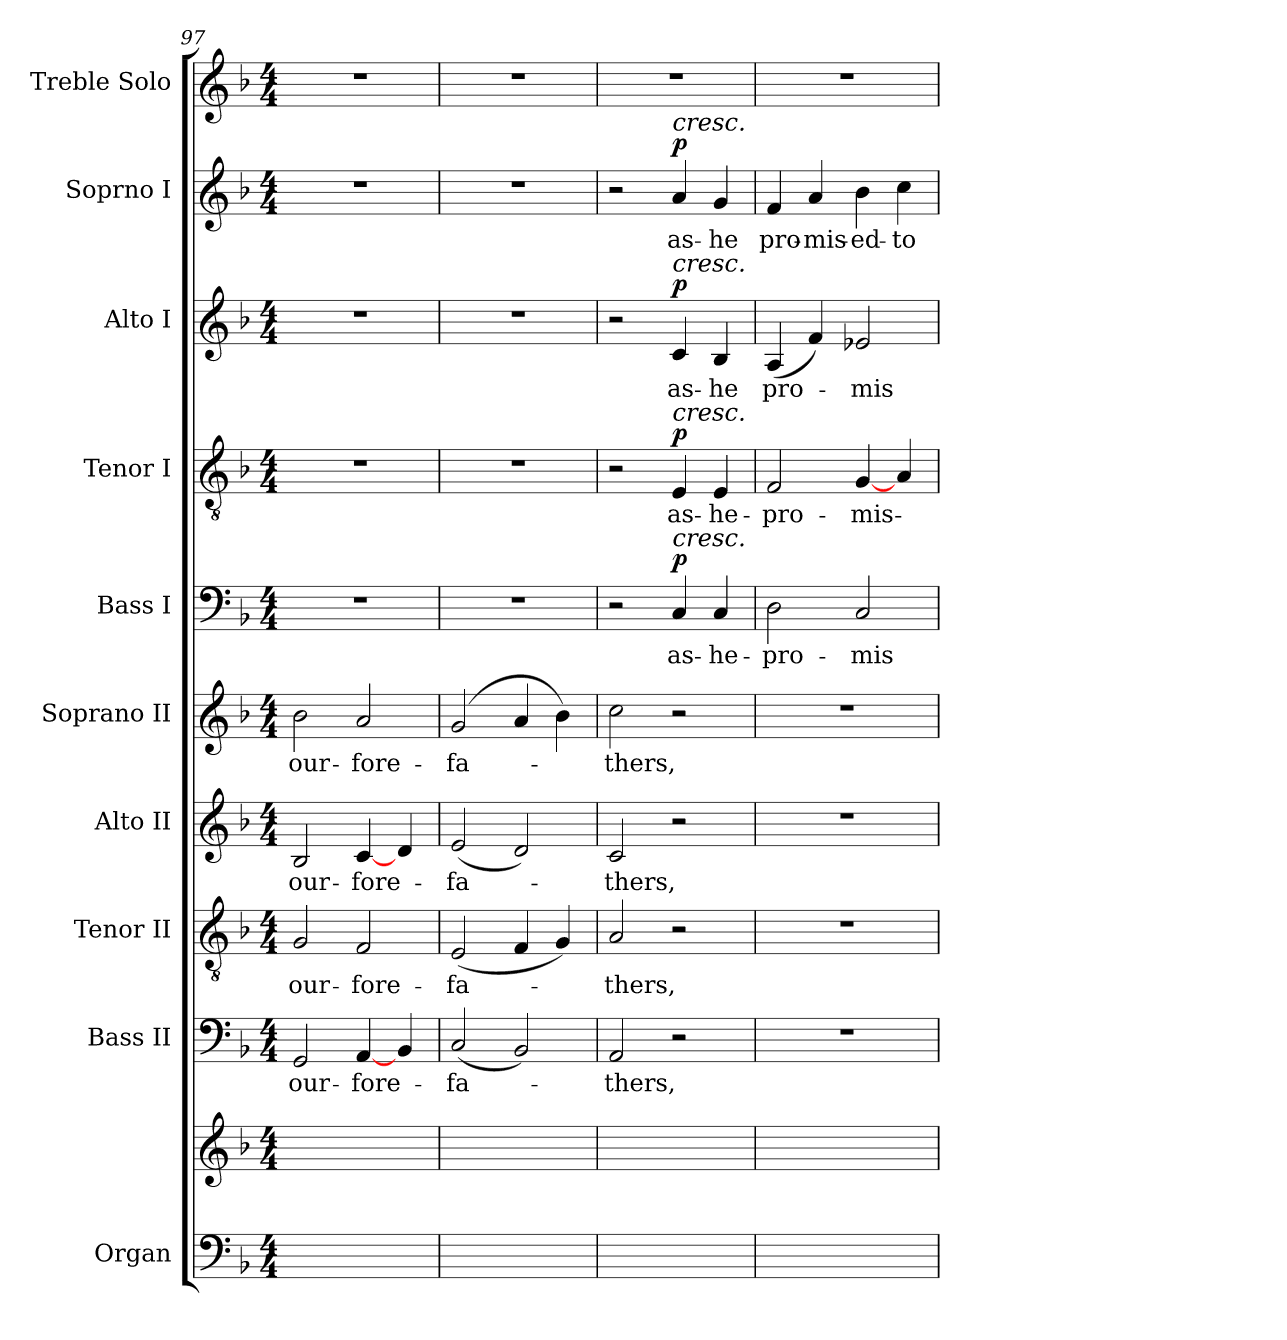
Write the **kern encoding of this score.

**kern	**kern	**kern	**text	**kern	**text	**kern	**text	**kern	**text	**kern	**text	**dynam	**kern	**text	**dynam	**kern	**text	**dynam	**kern	**text	**dynam	**kern
*part10	*part10	*part9	*part9	*part8	*part8	*part7	*part7	*part6	*part6	*part5	*part5	*part5	*part4	*part4	*part4	*part3	*part3	*part3	*part2	*part2	*part2	*part1
*staff11	*staff10	*staff9	*staff9	*staff8	*staff8	*staff7	*staff7	*staff6	*staff6	*staff5	*staff5	*staff5	*staff4	*staff4	*staff4	*staff3	*staff3	*staff3	*staff2	*staff2	*staff2	*staff1
*I"Organ	*	*I"Bass II	*	*I"Tenor II	*	*I"Alto II	*	*I"Soprano II	*	*I"Bass I	*	*	*I"Tenor I	*	*	*I"Alto I	*	*	*I"Soprno I	*	*	*I"Treble Solo
*I'Org.	*	*	*	*	*	*	*	*	*	*	*	*	*	*	*	*	*	*	*	*	*	*I'Tr. So.
*clefF4	*clefG2	*clefF4	*	*clefGv2	*	*clefG2	*	*clefG2	*	*clefF4	*	*	*clefGv2	*	*	*clefG2	*	*	*clefG2	*	*	*clefG2
*k[b-]	*k[b-]	*k[b-]	*	*k[b-]	*	*k[b-]	*	*k[b-]	*	*k[b-]	*	*	*k[b-]	*	*	*k[b-]	*	*	*k[b-]	*	*	*k[b-]
*F:	*F:	*F:	*	*F:	*	*F:	*	*F:	*	*F:	*	*	*F:	*	*	*F:	*	*	*F:	*	*	*F:
*M4/4	*M4/4	*M4/4	*	*M4/4	*	*M4/4	*	*M4/4	*	*M4/4	*	*	*M4/4	*	*	*M4/4	*	*	*M4/4	*	*	*M4/4
=97	=97	=97	=97	=97	=97	=97	=97	=97	=97	=97	=97	=97	=97	=97	=97	=97	=97	=97	=97	=97	=97	=97
*^	*^	*	*	*	*	*	*	*	*	*	*	*	*	*	*	*	*	*	*	*	*	*
!	!	!	!	!	!LO:LY:b:color=#000000	!	!	!	!	!	!	!	!	!	!	!	!	!	!	!	!	!	!	!
!	!	!	!	!	!	!	!LO:LY:b:color=#000000	!	!	!	!	!	!	!	!	!	!	!	!	!	!	!	!	!
!	!	!	!	!	!	!	!	!	!LO:LY:b:color=#000000	!	!	!	!	!	!	!	!	!	!	!	!	!	!	!
!	!	!	!	!	!	!	!	!	!	!	!LO:LY:b:color=#000000	!	!	!	!	!	!	!	!	!	!	!	!	!
2Gi\yy	2GGi/yy	2b-i\yy	2B-i/yy	2GGi/	-our-	2Gi/	-our-	2B-i/	-our-	2b-i\	-our-	1r	.	.	1r	.	.	1r	.	.	1r	.	.	1r
!	!	!	!	!	!LO:LY:b:color=#000000	!	!	!	!	!	!	!	!	!	!	!	!	!	!	!	!	!	!	!
!	!	!	!	!	!	!	!LO:LY:b:color=#000000	!	!	!	!	!	!	!	!	!	!	!	!	!	!	!	!	!
!	!	!	!	!	!	!	!	!	!LO:LY:b:color=#000000	!	!	!	!	!	!	!	!	!	!	!	!	!	!	!
!	!	!	!	!	!	!	!	!	!	!	!LO:LY:b:color=#000000	!	!	!	!	!	!	!	!	!	!	!	!	!
2Fi/yy	4AAi\yy	2ai/yy	4ci\yy	[<4AAi/	-fore-	2Fi/	-fore-	[<4ci/	-fore-	2ai/	-fore-	.	.	.	.	.	.	.	.	.	.	.	.	.
.	4BB-i/yy	.	4di/yy	4BB-i/	.	.	.	4di/	.	.	.	.	.	.	.	.	.	.	.	.	.	.	.	.
=98	=98	=98	=98	=98	=98	=98	=98	=98	=98	=98	=98	=98	=98	=98	=98	=98	=98	=98	=98	=98	=98	=98	=98	=98
!	!	!	!	!	!LO:LY:b:color=#000000	!	!	!	!	!	!	!	!	!	!	!	!	!	!	!	!	!	!	!
!	!	!	!	!	!	!	!LO:LY:b:color=#000000	!	!	!	!	!	!	!	!	!	!	!	!	!	!	!	!	!
!	!	!	!	!	!	!	!	!	!LO:LY:b:color=#000000	!	!	!	!	!	!	!	!	!	!	!	!	!	!	!
!	!	!	!	!	!	!	!	!	!	!	!LO:LY:b:color=#000000	!	!	!	!	!	!	!	!	!	!	!	!	!
2Ei/yy	2Ci\yy	2gi/yy	2ei\yy	(2Ci/	-fa-	(2Ei/	-fa-	(2ei/	-fa-	(2gi/	-fa-	1r	.	.	1r	.	.	1r	.	.	1r	.	.	1r
4Fi/yy	2BB-i\yy	4ai/yy	2di\yy	2BB-i/)	.	4Fi/	.	2di/)	.	4ai/	.	.	.	.	.	.	.	.	.	.	.	.	.	.
4Gi\yy	.	4b-i\yy	.	.	.	4Gi/)	.	.	.	4b-i\)	.	.	.	.	.	.	.	.	.	.	.	.	.	.
*v	*v	*	*	*	*	*	*	*	*	*	*	*	*	*	*	*	*	*	*	*	*	*	*	*
*	*v	*v	*	*	*	*	*	*	*	*	*	*	*	*	*	*	*	*	*	*	*	*	*
=99	=99	=99	=99	=99	=99	=99	=99	=99	=99	=99	=99	=99	=99	=99	=99	=99	=99	=99	=99	=99	=99	=99
!	!	!	!LO:LY:b:color=#000000	!	!	!	!	!	!	!	!	!	!	!	!	!	!	!	!	!	!	!
!	!	!	!	!	!LO:LY:b:color=#000000	!	!	!	!	!	!	!	!	!	!	!	!	!	!	!	!	!
!	!	!	!	!	!	!	!LO:LY:b:color=#000000	!	!	!	!	!	!	!	!	!	!	!	!	!	!	!
!	!	!	!	!	!	!	!	!	!LO:LY:b:color=#000000	!	!	!	!	!	!	!	!	!	!	!	!	!
2AAi\yy 2Aiyy	2ci/yy 2cciyy	2AAi/	-thers,-	2Ai/	-thers,-	2ci/	-thers,-	2cci\	-thers,-	2r	.	.	2r	.	.	2r	.	.	2r	.	.	1r
!	!	!	!	!	!	!	!	!	!	!	!LO:LY:b:color=#000000	!	!	!	!	!	!	!	!	!	!	!
!	!	!	!	!	!	!	!	!	!	!	!	!	!	!LO:LY:b:color=#000000	!	!	!	!	!	!	!	!
!	!	!	!	!	!	!	!	!	!	!	!	!	!	!	!	!	!LO:LY:b:color=#000000	!	!	!	!	!
!	!	!	!	!	!	!	!	!	!	!	!	!	!	!	!	!	!	!	!LO:TX:a:i:t=cresc.	!	!	!
!	!	!	!	!	!	!	!	!	!	!	!	!	!	!	!	!LO:TX:a:i:t=cresc.	!	!	!	!	!	!
!	!	!	!	!	!	!	!	!	!	!	!	!	!LO:TX:a:i:t=cresc.	!	!	!	!	!	!	!	!	!
!	!	!	!	!	!	!	!	!	!	!LO:TX:a:i:t=cresc.	!	!	!	!	!	!	!	!	!	!	!	!
!	!	!	!	!	!	!	!	!	!	!	!	!	!	!	!	!	!	!	!	!LO:LY:b:color=#000000	!	!
2Ci\yy 2Eiyy	4ci/yy 4aiyy	2r	.	2r	.	2r	.	2r	.	4Ci/	-as-	p	4Ei/	-as-	p	4ci/	-as-	p	4ai/	-as-	p	.
!	!	!	!	!	!	!	!	!	!	!	!LO:LY:b:color=#000000	!	!	!	!	!	!	!	!	!	!	!
!	!	!	!	!	!	!	!	!	!	!	!	!	!	!LO:LY:b:color=#000000	!	!	!	!	!	!	!	!
!	!	!	!	!	!	!	!	!	!	!	!	!	!	!	!	!	!LO:LY:b:color=#000000	!	!	!	!	!
!	!	!	!	!	!	!	!	!	!	!	!	!	!	!	!	!	!	!	!	!LO:LY:b:color=#000000	!	!
.	4B-i/yy 4giyy	.	.	.	.	.	.	.	.	4Ci/	-he-	.	4Ei/	-he-	.	4B-i/	-he	.	4gi/	-he	.	.
!!LO:LB:g=z
=100	=100	=100	=100	=100	=100	=100	=100	=100	=100	=100	=100	=100	=100	=100	=100	=100	=100	=100	=100	=100	=100	=100
*^	*^	*	*	*	*	*	*	*	*	*	*	*	*	*	*	*	*	*	*	*	*	*
!	!	!	!	!	!	!	!	!	!	!	!	!	!LO:LY:b:color=#000000	!	!	!	!	!	!	!	!	!	!	!
!	!	!	!	!	!	!	!	!	!	!	!	!	!	!	!	!LO:LY:b:color=#000000	!	!	!	!	!	!	!	!
!	!	!	!	!	!	!	!	!	!	!	!	!	!	!	!	!	!	!	!LO:LY:b:color=#000000	!	!	!	!	!
!	!	!	!	!	!	!	!	!	!	!	!	!	!	!	!	!	!	!	!	!	!	!LO:LY:b:color=#000000	!	!
2Fi/yy	2Di\yy	4Ai/yy 4fiyy	2ryy	1r	.	1r	.	1r	.	1r	.	2Di\	-pro-	.	2Fi/	-pro-	.	(4Ai/	pro-	.	4fi/	pro-	.	1r
!	!	!	!	!	!	!	!	!	!	!	!	!	!	!	!	!	!	!	!	!	!	!LO:LY:b:color=#000000	!	!
.	.	4fi/yy 4aiyy	.	.	.	.	.	.	.	.	.	.	.	.	.	.	.	4fi/)	.	.	4ai/	-mis-	.	.
!	!	!	!	!	!	!	!	!	!	!	!	!	!LO:LY:b:color=#000000	!	!	!	!	!	!	!	!	!	!	!
!	!	!	!	!	!	!	!	!	!	!	!	!	!	!	!	!LO:LY:b:color=#000000	!	!	!	!	!	!	!	!
!	!	!	!	!	!	!	!	!	!	!	!	!	!	!	!	!	!	!	!LO:LY:b:color=#000000	!	!	!	!	!
!	!	!	!	!	!	!	!	!	!	!	!	!	!	!	!	!	!	!	!	!	!	!LO:LY:b:color=#000000	!	!
4Gi/yy	2Ci\yy	4b-i/yy	2e-i\yy	.	.	.	.	.	.	.	.	2Ci/	-mis-	.	[<4Gi/	-mis-	.	2e-Xi/	-mis-	.	4b-i\	-ed-	.	.
!	!	!	!	!	!	!	!	!	!	!	!	!	!	!	!	!	!	!	!	!	!	!LO:LY:b:color=#000000	!	!
4Ai\yy	.	4cci\yy	.	.	.	.	.	.	.	.	.	.	.	.	4Ai/	.	.	.	.	.	4cci\	-to-	.	.
*v	*v	*	*	*	*	*	*	*	*	*	*	*	*	*	*	*	*	*	*	*	*	*	*	*
*	*v	*v	*	*	*	*	*	*	*	*	*	*	*	*	*	*	*	*	*	*	*	*	*
=	=	=	=	=	=	=	=	=	=	=	=	=	=	=	=	=	=	=	=	=	=	=
*-	*-	*-	*-	*-	*-	*-	*-	*-	*-	*-	*-	*-	*-	*-	*-	*-	*-	*-	*-	*-	*-	*-
